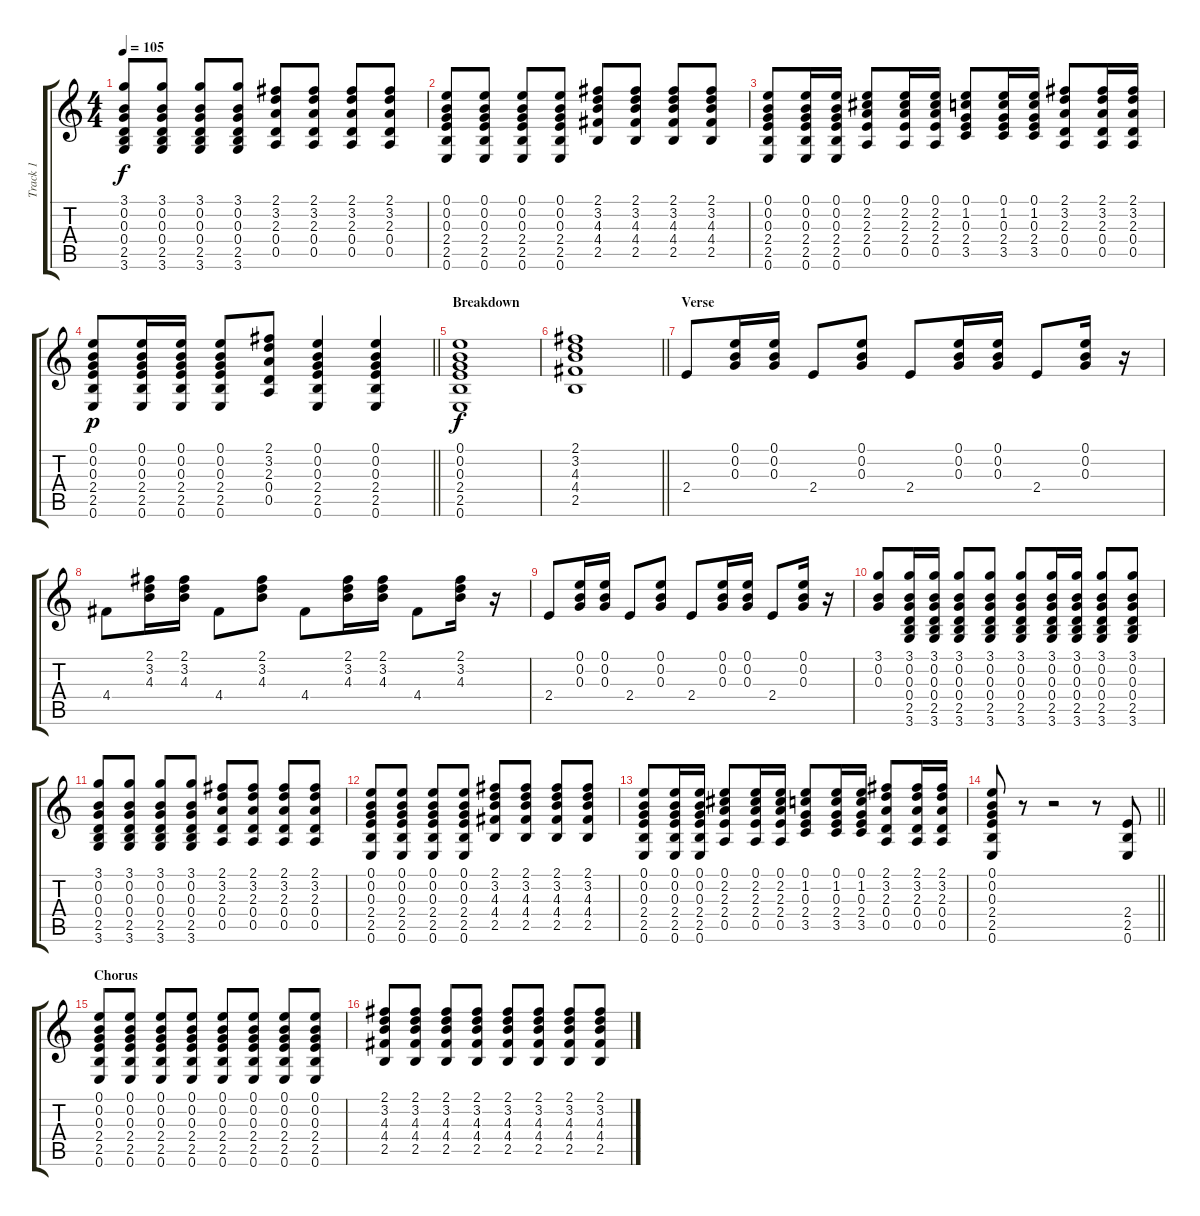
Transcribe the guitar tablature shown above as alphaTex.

\track ("Track 1" "Track 1") {instrument acousticguitarsteel}
\staff {score tabs}
\tuning (E4 B3 G3 D3 A2 E2) {hide}
\ts (4 4)
\tempo 105
\clef g2
\ks c
(3.1 0.2 0.3 0.4 2.5 3.6).8{dy f} (3.1 0.2 0.3 0.4 2.5 3.6).8 (3.1 0.2 0.3 0.4 2.5 3.6).8 (3.1 0.2 0.3 0.4 2.5 3.6).8 (2.1 3.2 2.3 0.4 0.5).8 (2.1 3.2 2.3 0.4 0.5).8 (2.1 3.2 2.3 0.4 0.5).8 (2.1 3.2 2.3 0.4 0.5).8 |
(0.1 0.2 0.3 2.4 2.5 0.6).8 (0.1 0.2 0.3 2.4 2.5 0.6).8 (0.1 0.2 0.3 2.4 2.5 0.6).8 (0.1 0.2 0.3 2.4 2.5 0.6).8 (2.1 3.2 4.3 4.4 2.5).8 (2.1 3.2 4.3 4.4 2.5).8 (2.1 3.2 4.3 4.4 2.5).8 (2.1 3.2 4.3 4.4 2.5).8 |
(0.1 0.2 0.3 2.4 2.5 0.6).8 (0.1 0.2 0.3 2.4 2.5 0.6).16 (0.1 0.2 0.3 2.4 2.5 0.6).16 (0.1 2.2 2.3 2.4 0.5).8 (0.1 2.2 2.3 2.4 0.5).16 (0.1 2.2 2.3 2.4 0.5).16 (0.1 1.2 0.3 2.4 3.5).8 (0.1 1.2 0.3 2.4 3.5).16 (0.1 1.2 0.3 2.4 3.5).16 (2.1 3.2 2.3 0.4 0.5).8 (2.1 3.2 2.3 0.4 0.5).16 (2.1 3.2 2.3 0.4 0.5).16 |
\barLineRight lightlight
(0.1 0.2 0.3 2.4 2.5 0.6).8{dy p} (0.1 0.2 0.3 2.4 2.5 0.6).16 (0.1 0.2 0.3 2.4 2.5 0.6).16 (0.1 0.2 0.3 2.4 2.5 0.6).8 (2.1 3.2 2.3 0.4 0.5).8 (0.1 0.2 0.3 2.4 2.5 0.6).4 (0.1 0.2 0.3 2.4 2.5 0.6).4 |
\section ("" "Breakdown")
(0.1 0.2 0.3 2.4 2.5 0.6).1{dy f} |
\barLineRight lightlight
(2.1 3.2 4.3 4.4 2.5).1 |
\section ("" "Verse")
2.4.8 (0.1 0.2 0.3).16 (0.1 0.2 0.3).16 2.4.8 (0.1 0.2 0.3).8 2.4.8 (0.1 0.2 0.3).16 (0.1 0.2 0.3).16 2.4.8 (0.1 0.2 0.3).16 r.16 |
4.4.8 (2.1 3.2 4.3).16 (2.1 3.2 4.3).16 4.4.8 (2.1 3.2 4.3).8 4.4.8 (2.1 3.2 4.3).16 (2.1 3.2 4.3).16 4.4.8 (2.1 3.2 4.3).16 r.16 |
2.4.8 (0.1 0.2 0.3).16 (0.1 0.2 0.3).16 2.4.8 (0.1 0.2 0.3).8 2.4.8 (0.1 0.2 0.3).16 (0.1 0.2 0.3).16 2.4.8 (0.1 0.2 0.3).16 r.16 |
(3.1 0.2 0.3).8 (3.1 0.2 0.3 0.4 2.5 3.6).16 (3.1 0.2 0.3 0.4 2.5 3.6).16 (3.1 0.2 0.3 0.4 2.5 3.6).8 (3.1 0.2 0.3 0.4 2.5 3.6).8 (3.1 0.2 0.3 0.4 2.5 3.6).8 (3.1 0.2 0.3 0.4 2.5 3.6).16 (3.1 0.2 0.3 0.4 2.5 3.6).16 (3.1 0.2 0.3 0.4 2.5 3.6).8 (3.1 0.2 0.3 0.4 2.5 3.6).8 |
(3.1 0.2 0.3 0.4 2.5 3.6).8 (3.1 0.2 0.3 0.4 2.5 3.6).8 (3.1 0.2 0.3 0.4 2.5 3.6).8 (3.1 0.2 0.3 0.4 2.5 3.6).8 (2.1 3.2 2.3 0.4 0.5).8 (2.1 3.2 2.3 0.4 0.5).8 (2.1 3.2 2.3 0.4 0.5).8 (2.1 3.2 2.3 0.4 0.5).8 |
(0.1 0.2 0.3 2.4 2.5 0.6).8 (0.1 0.2 0.3 2.4 2.5 0.6).8 (0.1 0.2 0.3 2.4 2.5 0.6).8 (0.1 0.2 0.3 2.4 2.5 0.6).8 (2.1 3.2 4.3 4.4 2.5).8 (2.1 3.2 4.3 4.4 2.5).8 (2.1 3.2 4.3 4.4 2.5).8 (2.1 3.2 4.3 4.4 2.5).8 |
(0.1 0.2 0.3 2.4 2.5 0.6).8 (0.1 0.2 0.3 2.4 2.5 0.6).16 (0.1 0.2 0.3 2.4 2.5 0.6).16 (0.1 2.2 2.3 2.4 0.5).8 (0.1 2.2 2.3 2.4 0.5).16 (0.1 2.2 2.3 2.4 0.5).16 (0.1 1.2 0.3 2.4 3.5).8 (0.1 1.2 0.3 2.4 3.5).16 (0.1 1.2 0.3 2.4 3.5).16 (2.1 3.2 2.3 0.4 0.5).8 (2.1 3.2 2.3 0.4 0.5).16 (2.1 3.2 2.3 0.4 0.5).16 |
\barLineRight lightlight
(0.1 0.2 0.3 2.4 2.5 0.6).8 r.8 r.2 r.8 (2.4 2.5 0.6).8 |
\section ("" "Chorus")
(0.1 0.2 0.3 2.4 2.5 0.6).8 (0.1 0.2 0.3 2.4 2.5 0.6).8 (0.1 0.2 0.3 2.4 2.5 0.6).8 (0.1 0.2 0.3 2.4 2.5 0.6).8 (0.1 0.2 0.3 2.4 2.5 0.6).8 (0.1 0.2 0.3 2.4 2.5 0.6).8 (0.1 0.2 0.3 2.4 2.5 0.6).8 (0.1 0.2 0.3 2.4 2.5 0.6).8 |
(2.1 3.2 4.3 4.4 2.5).8 (2.1 3.2 4.3 4.4 2.5).8 (2.1 3.2 4.3 4.4 2.5).8 (2.1 3.2 4.3 4.4 2.5).8 (2.1 3.2 4.3 4.4 2.5).8 (2.1 3.2 4.3 4.4 2.5).8 (2.1 3.2 4.3 4.4 2.5).8 (2.1 3.2 4.3 4.4 2.5).8
